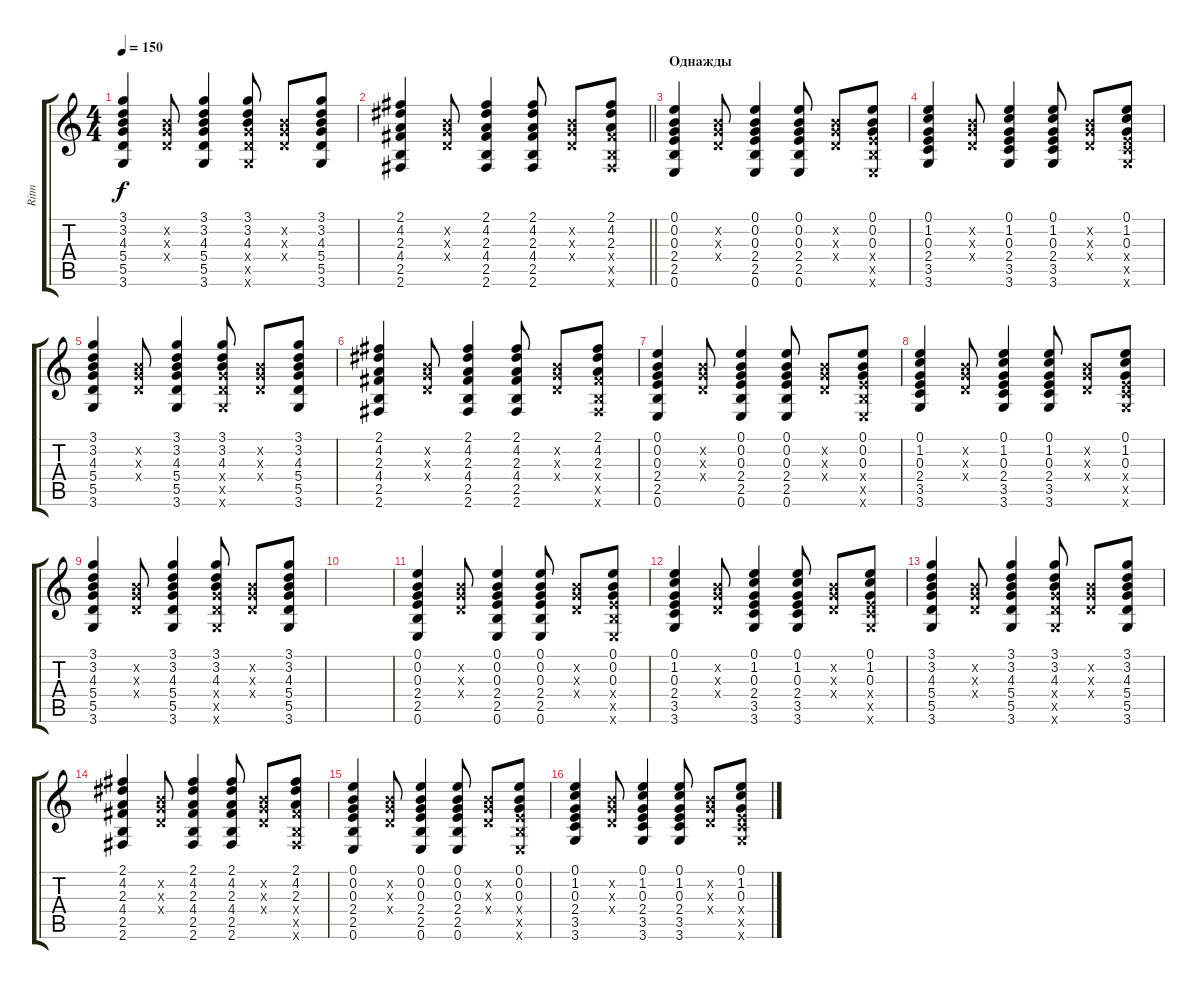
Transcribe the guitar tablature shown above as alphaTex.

\track ("Ritm" "Ritm") {instrument acousticguitarnylon}
\staff {score tabs}
\tuning (E4 B3 G3 D3 A2 E2) {hide}
\ts (4 4)
\tempo 150
\clef g2
\ks c
(3.1 3.2 4.3 5.4 5.5 3.6).4{dy f} (0.2{x} 0.3{x} 0.4{x}).8 (3.1 3.2 4.3 5.4 5.5 3.6).4 (3.1 3.2 4.3 5.4{x} 5.5{x} 3.6{x}).8 (0.2{x} 0.3{x} 0.4{x}).8 (3.1 3.2 4.3 5.4 5.5 3.6).8 |
\barLineRight lightlight
(2.1 4.2 2.3 4.4 2.5 2.6).4 (0.2{x} 0.3{x} 0.4{x}).8 (2.1 4.2 2.3 4.4 2.5 2.6).4 (2.1 4.2 2.3 4.4 2.5 2.6).8 (0.2{x} 0.3{x} 0.4{x}).8 (2.1 4.2 2.3 4.4{x} 2.5{x} 2.6{x}).8 |
\section ("" "Однажды")
(0.1 0.2 0.3 2.4 2.5 0.6).4 (0.2{x} 0.3{x} 0.4{x}).8 (0.1 0.2 0.3 2.4 2.5 0.6).4 (0.1 0.2 0.3 2.4 2.5 0.6).8 (0.2{x} 0.3{x} 0.4{x}).8 (0.1 0.2 0.3 2.4{x} 2.5{x} 0.6{x}).8 |
(0.1 1.2 0.3 2.4 3.5 3.6).4 (0.2{x} 0.3{x} 0.4{x}).8 (0.1 1.2 0.3 2.4 3.5 3.6).4 (0.1 1.2 0.3 2.4 3.5 3.6).8 (0.2{x} 0.3{x} 0.4{x}).8 (0.1 1.2 0.3 2.4{x} 3.5{x} 3.6{x}).8 |
(3.1 3.2 4.3 5.4 5.5 3.6).4 (0.2{x} 0.3{x} 0.4{x}).8 (3.1 3.2 4.3 5.4 5.5 3.6).4 (3.1 3.2 4.3 5.4{x} 5.5{x} 3.6{x}).8 (0.2{x} 0.3{x} 0.4{x}).8 (3.1 3.2 4.3 5.4 5.5 3.6).8 |
(2.1 4.2 2.3 4.4 2.5 2.6).4 (0.2{x} 0.3{x} 0.4{x}).8 (2.1 4.2 2.3 4.4 2.5 2.6).4 (2.1 4.2 2.3 4.4 2.5 2.6).8 (0.2{x} 0.3{x} 0.4{x}).8 (2.1 4.2 2.3 4.4{x} 2.5{x} 2.6{x}).8 |
(0.1 0.2 0.3 2.4 2.5 0.6).4 (0.2{x} 0.3{x} 0.4{x}).8 (0.1 0.2 0.3 2.4 2.5 0.6).4 (0.1 0.2 0.3 2.4 2.5 0.6).8 (0.2{x} 0.3{x} 0.4{x}).8 (0.1 0.2 0.3 2.4{x} 2.5{x} 0.6{x}).8 |
(0.1 1.2 0.3 2.4 3.5 3.6).4 (0.2{x} 0.3{x} 0.4{x}).8 (0.1 1.2 0.3 2.4 3.5 3.6).4 (0.1 1.2 0.3 2.4 3.5 3.6).8 (0.2{x} 0.3{x} 0.4{x}).8 (0.1 1.2 0.3 2.4{x} 3.5{x} 3.6{x}).8 |
(3.1 3.2 4.3 5.4 5.5 3.6).4 (0.2{x} 0.3{x} 0.4{x}).8 (3.1 3.2 4.3 5.4 5.5 3.6).4 (3.1 3.2 4.3 5.4{x} 5.5{x} 3.6{x}).8 (0.2{x} 0.3{x} 0.4{x}).8 (3.1 3.2 4.3 5.4 5.5 3.6).8 |
|
(0.1 0.2 0.3 2.4 2.5 0.6).4 (0.2{x} 0.3{x} 0.4{x}).8 (0.1 0.2 0.3 2.4 2.5 0.6).4 (0.1 0.2 0.3 2.4 2.5 0.6).8 (0.2{x} 0.3{x} 0.4{x}).8 (0.1 0.2 0.3 2.4{x} 2.5{x} 0.6{x}).8 |
(0.1 1.2 0.3 2.4 3.5 3.6).4 (0.2{x} 0.3{x} 0.4{x}).8 (0.1 1.2 0.3 2.4 3.5 3.6).4 (0.1 1.2 0.3 2.4 3.5 3.6).8 (0.2{x} 0.3{x} 0.4{x}).8 (0.1 1.2 0.3 2.4{x} 3.5{x} 3.6{x}).8 |
(3.1 3.2 4.3 5.4 5.5 3.6).4 (0.2{x} 0.3{x} 0.4{x}).8 (3.1 3.2 4.3 5.4 5.5 3.6).4 (3.1 3.2 4.3 5.4{x} 5.5{x} 3.6{x}).8 (0.2{x} 0.3{x} 0.4{x}).8 (3.1 3.2 4.3 5.4 5.5 3.6).8 |
(2.1 4.2 2.3 4.4 2.5 2.6).4 (0.2{x} 0.3{x} 0.4{x}).8 (2.1 4.2 2.3 4.4 2.5 2.6).4 (2.1 4.2 2.3 4.4 2.5 2.6).8 (0.2{x} 0.3{x} 0.4{x}).8 (2.1 4.2 2.3 4.4{x} 2.5{x} 2.6{x}).8 |
(0.1 0.2 0.3 2.4 2.5 0.6).4 (0.2{x} 0.3{x} 0.4{x}).8 (0.1 0.2 0.3 2.4 2.5 0.6).4 (0.1 0.2 0.3 2.4 2.5 0.6).8 (0.2{x} 0.3{x} 0.4{x}).8 (0.1 0.2 0.3 2.4{x} 2.5{x} 0.6{x}).8 |
(0.1 1.2 0.3 2.4 3.5 3.6).4 (0.2{x} 0.3{x} 0.4{x}).8 (0.1 1.2 0.3 2.4 3.5 3.6).4 (0.1 1.2 0.3 2.4 3.5 3.6).8 (0.2{x} 0.3{x} 0.4{x}).8 (0.1 1.2 0.3 2.4{x} 3.5{x} 3.6{x}).8
